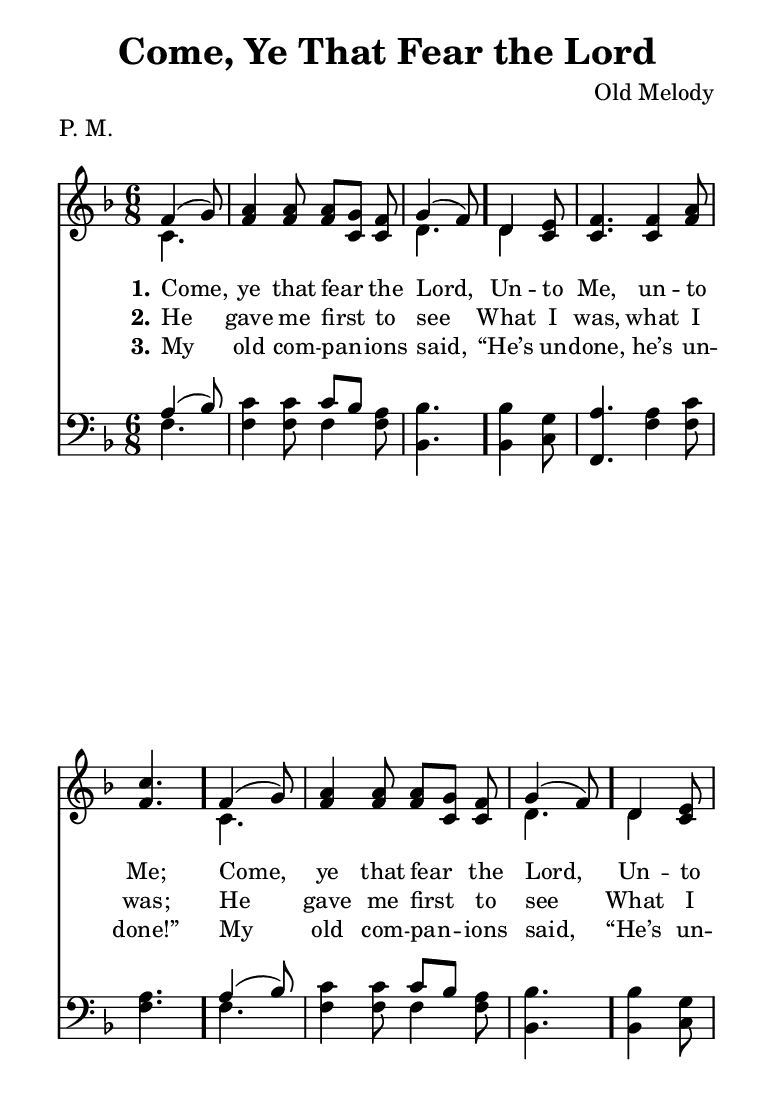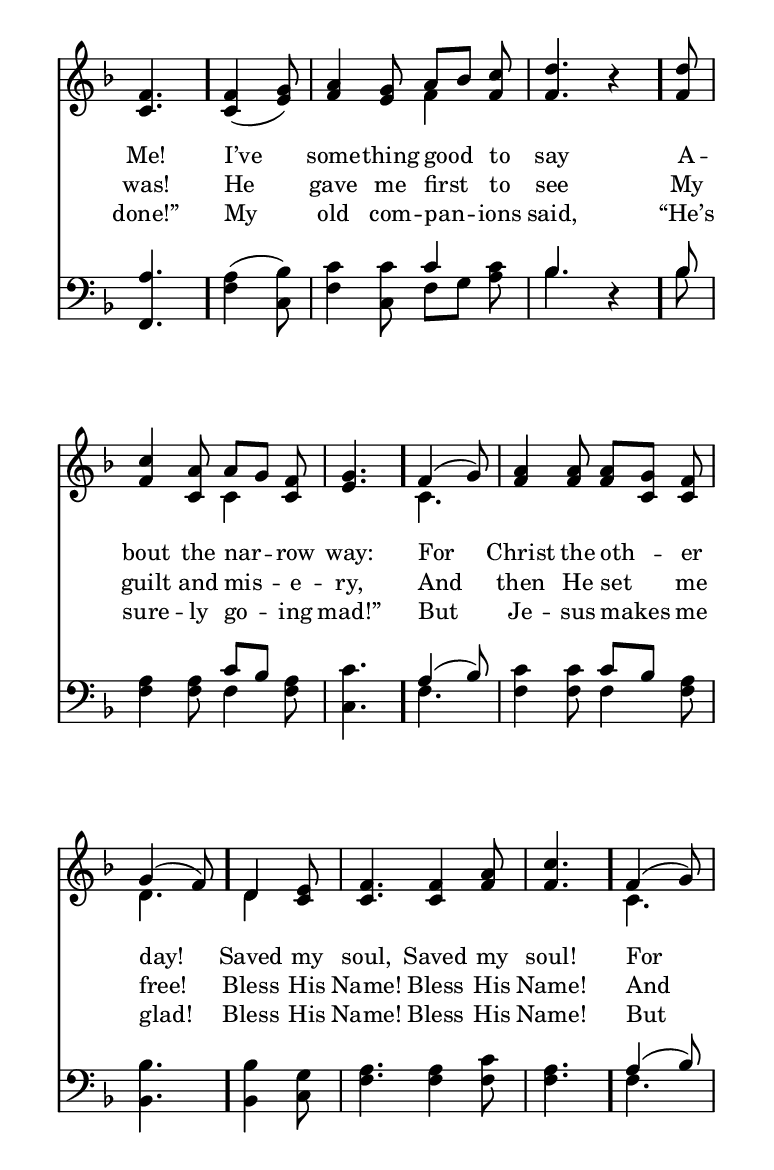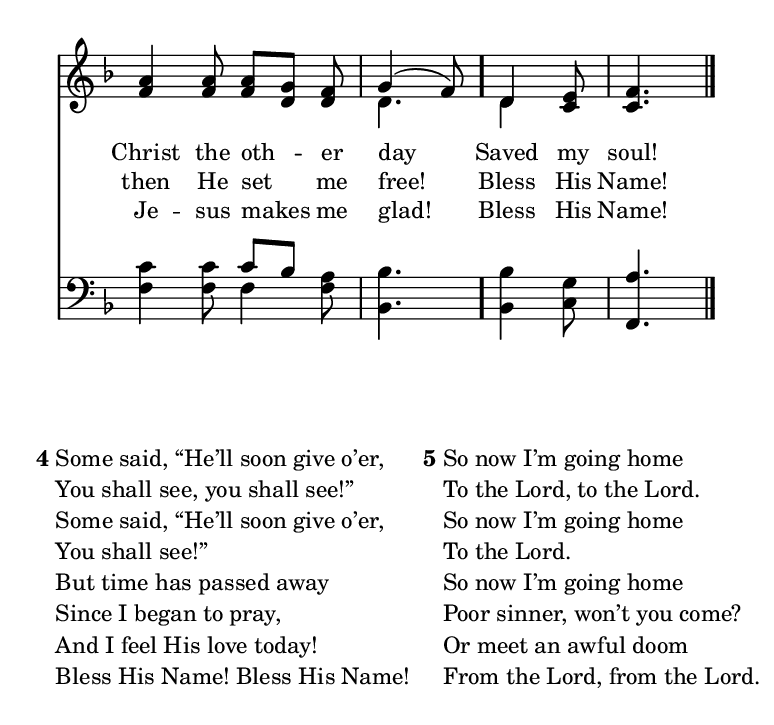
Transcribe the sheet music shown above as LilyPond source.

\include "common/global.ily"
\paper {
  \include "common/paper.ily"
}

\header{
  %gospel
  hymnnumber = "78"
  title = "Come, Ye That Fear the Lord"
  tunename = "Lorneville"
  meter = "P. M."
  poet = ""
  composer = "Old Melody"
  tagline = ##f
}

% for fermata in MIDI
ta = { \tempo 4=100 }
tb = { \tempo 4=50  }

patternAA = { c4( c8) | c4 c8 c8[ c8] c8 | c4( c8) }
patternAB = { c4.     | c4 c8 c8[ c8] c8 | c4.     }
patternAC = { c4( c8) | c4 c8 c8[ c8] c8 | c4.     }
patternAD = { c4.     | c4 c8 c4      c8 | c4.     }

patternBA = { c4 c8 c4. }

patternCA = { \patternBA }

patternDA = { c4( c8) | c4 c8 c8[ c8] c8 | c4. c4 }
patternDB = { c4( c8) | c4 c8 c4      c8 | c4. c4 }

patternEA = { c8 | c4 c8 c8[ c8] c8 | c4. }
patternEB = { c8 | c4 c8 c4      c8 | c4. }

global = {
  \include "common/overrides.ily"
  \override Staff.TimeSignature.style = #'numbered
  \time 6/8
  \override Score.MetronomeMark.transparent = ##t % hide all fermata changes too
  \ta
  \key f \major
  \partial 4.
  \autoBeamOff
}

notesSoprano = {
\global
\relative c' {

  \changePitch \patternAA { f g | a a a g f | g f }
  \changePitch \patternBA { d e | f f a | c }
  \changePitch \patternAA { f, g a a a g f | g f }
  \changePitch \patternCA { d e f }

  \changePitch \patternDA { f g | a g a bes c | d r }
  \changePitch \patternEA { d | c a a g f | g }
  \changePitch \patternAA { f g | a a a g f | g f }
  \changePitch \patternCA { d e f }
  \changePitch \patternCA { f a | c }

  \changePitch \patternAA { f, g | a a a g f | g f }
  \changePitch \patternCA { d e | f }

  \bar "|."

}
}

notesAlto = {
\global
\relative e' {

  \changePitch \patternAB { c | f f f c c | d }
  \changePitch \patternBA { d c | c c f | f }
  \changePitch \patternAB { c | f f f c c | d }
  \changePitch \patternCA { d c | c }

  \changePitch \patternDB { c e | f e f f | f r }
  \changePitch \patternEB { f | f c c c | e }
  \changePitch \patternAB { c | f f f c c | d }
  \changePitch \patternCA { d c c }
  \changePitch \patternCA { c f | f }

  \changePitch \patternAB { c | f f f d d | d }
  \changePitch \patternCA { d c | c }

}
}

notesTenor = {
\global
\relative a {

  \changePitch \patternAC { a bes | c c c bes a | bes }
  \changePitch \patternBA { bes g | a a c | a }
  \changePitch \patternAC { a bes | c c c bes a | bes }
  \changePitch \patternCA { bes g | a }

  \changePitch \patternDB { a bes | c c c c | bes r }
  \changePitch \patternEA { bes | a a c bes a | c }
  \changePitch \patternAC { a bes | c c c bes a | bes }
  \changePitch \patternCA { bes g | a}
  \changePitch \patternCA { a c | a }

  \changePitch \patternAC { a bes | c c c bes a | bes }
  \changePitch \patternCA { bes g | a }

}
}

notesBass = {
\global
\relative f {

  \changePitch \patternAD { f | f f f f | bes, }
  \changePitch \patternBA { bes c | f, f' f | f }
  \changePitch \patternAD { f | f f f f | bes, }
  \changePitch \patternCA { bes c | f, }

  \changePitch \patternDA { f' c | f c f g a | bes r }
  \changePitch \patternEB { bes | f f f f | c }
  \changePitch \patternAD { f | f f f f | bes, }
  \changePitch \patternCA { bes c | f }
  \changePitch \patternCA { f f | f }

  \changePitch \patternAD { f | f f f f | bes, }
  \changePitch \patternCA { bes c | f, }

}
}

wordsA = \lyricmode {
\set stanza = "1."

Come, ye that fear the Lord, \bar "."
Un -- to Me, un -- to Me; \bar "."
Come, ye that fear the Lord, \bar "."
Un -- to Me! \bar "."
I’ve some -- thing good to say \bar "."
A -- bout the nar -- row way: \bar "."
For Christ the oth -- er day! \bar "."
Saved my soul, Saved my soul! \bar "."
For Christ the oth -- er day \bar "."
Saved my soul! \bar "."

}

wordsB = \lyricmode {
\set stanza = "2."

He gave me first to see
What I was, what I was;
He gave me first to see
What I was!
He gave me first to see
My guilt and mis -- e -- ry,
And then He set me free!
Bless His Name! Bless His Name!
And then He set me free!
Bless His Name!

}

wordsC = \lyricmode {
\set stanza = "3."

My old com -- pan -- ions said,
“He’s un -- done, he’s un -- done!”
My old com -- pan -- ions said,
“He’s un -- done!”
My old com -- pan -- ions said,
“He’s sure -- ly go -- ing mad!”
But Je -- sus makes me glad!
Bless His Name! Bless His Name!
But Je -- sus makes me glad!
Bless His Name!

}

wordsD = \markuplist {

\line { Some said, “He’ll soon give o’er, }
\line { You shall see, you shall see!” }
\line { Some said, “He’ll soon give o’er, }
\line { You shall see!” }
\line { But time has passed away }
\line { Since I began to pray, }
\line { And I feel His love today! }
\line { Bless His Name! Bless His Name! }

}

wordsE = \markuplist {

\line { So now I’m going home }
\line { To the Lord, to the Lord. }
\line { So now I’m going home }
\line { To the Lord. }
\line { So now I’m going home }
\line { Poor sinner, won’t you come? }
\line { Or meet an awful doom }
\line { From the Lord, from the Lord. }

}

\score {
  \context ChoirStaff <<
    \context Staff = upper <<
      \set Staff.autoBeaming = ##f
      \set ChoirStaff.systemStartDelimiter = #'SystemStartBar
      \set ChoirStaff.printPartCombineTexts = ##f
      \partcombine #'(2 . 9) \notesSoprano \notesAlto
      \context NullVoice = sopranos { \voiceOne << \notesSoprano >> }
      \context NullVoice = altos { \voiceTwo << \notesAlto >> }
      \context Lyrics = one   \lyricsto sopranos \wordsA
      \context Lyrics = two   \lyricsto sopranos \wordsB
      \context Lyrics = three \lyricsto sopranos \wordsC
    >>
    \context Staff = men <<
      \set Staff.autoBeaming = ##f
      \clef bass
      \set ChoirStaff.printPartCombineTexts = ##f
      \partcombine #'(2 . 9) \notesTenor \notesBass
      \context NullVoice = tenors { \voiceOne << \notesTenor >> }
      \context NullVoice = basses { \voiceTwo << \notesBass >> }
    >>
  >>
  \layout {
    \include "common/layout.ily"
  }
  \midi{
    \include "common/midi.ily"
  }
}

\noPageBreak

\markup { \fill-line { %\column {
  \hspace #0.1
  \line{ \bold 4 \column { \wordsD } } %\combine \null \vspace #0.4
  \hspace #0.1
  \line{ \bold 5 \column { \wordsE } } %\combine \null \vspace #0.4
  \hspace #0.1
} } %}

\version "2.19.49"  % necessary for upgrading to future LilyPond versions.

% vi:set et ts=2 sw=2 ai nocindent syntax=lilypond:
